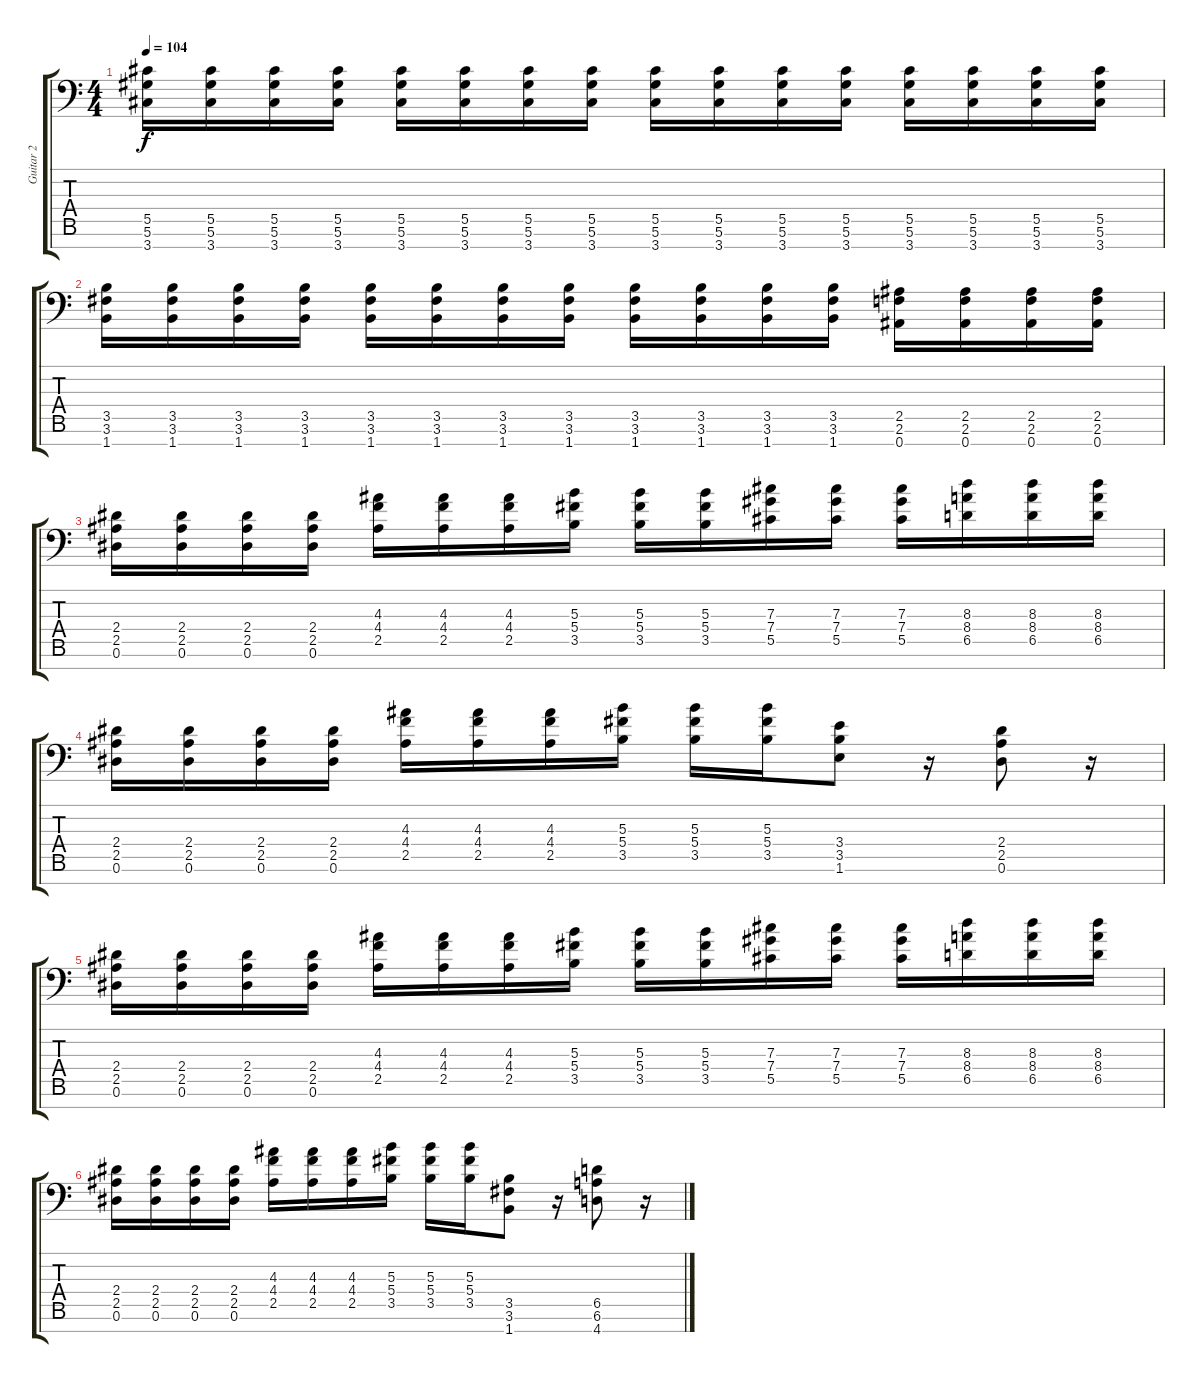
\track ("Guitar 2" "Guitar 2") {instrument distortionguitar}
\staff {score tabs}
\tuning (Eb4 Bb3 Gb3 Db3 Ab2 Eb2 Bb1) {hide}
\ts (4 4)
\tempo 104
\clef f4
\ks c
(5.5 5.6 3.7).16{dy f} (5.5 5.6 3.7).16 (5.5 5.6 3.7).16 (5.5 5.6 3.7).16 (5.5 5.6 3.7).16 (5.5 5.6 3.7).16 (5.5 5.6 3.7).16 (5.5 5.6 3.7).16 (5.5 5.6 3.7).16 (5.5 5.6 3.7).16 (5.5 5.6 3.7).16 (5.5 5.6 3.7).16 (5.5 5.6 3.7).16 (5.5 5.6 3.7).16 (5.5 5.6 3.7).16 (5.5 5.6 3.7).16 |
(3.5 3.6 1.7).16 (3.5 3.6 1.7).16 (3.5 3.6 1.7).16 (3.5 3.6 1.7).16 (3.5 3.6 1.7).16 (3.5 3.6 1.7).16 (3.5 3.6 1.7).16 (3.5 3.6 1.7).16 (3.5 3.6 1.7).16 (3.5 3.6 1.7).16 (3.5 3.6 1.7).16 (3.5 3.6 1.7).16 (2.5 2.6 0.7).16 (2.5 2.6 0.7).16 (2.5 2.6 0.7).16 (2.5 2.6 0.7).16 |
(2.4 2.5 0.6).16 (2.4 2.5 0.6).16 (2.4 2.5 0.6).16 (2.4 2.5 0.6).16 (4.3 4.4 2.5).16 (4.3 4.4 2.5).16 (4.3 4.4 2.5).16 (5.3 5.4 3.5).16 (5.3 5.4 3.5).16 (5.3 5.4 3.5).16 (7.3 7.4 5.5).16 (7.3 7.4 5.5).16 (7.3 7.4 5.5).16 (8.3 8.4 6.5).16 (8.3 8.4 6.5).16 (8.3 8.4 6.5).16 |
(2.4 2.5 0.6).16 (2.4 2.5 0.6).16 (2.4 2.5 0.6).16 (2.4 2.5 0.6).16 (4.3 4.4 2.5).16 (4.3 4.4 2.5).16 (4.3 4.4 2.5).16 (5.3 5.4 3.5).16 (5.3 5.4 3.5).16 (5.3 5.4 3.5).16 (3.4 3.5 1.6).8 r.16 (2.4 2.5 0.6).8 r.16 |
(2.4 2.5 0.6).16 (2.4 2.5 0.6).16 (2.4 2.5 0.6).16 (2.4 2.5 0.6).16 (4.3 4.4 2.5).16 (4.3 4.4 2.5).16 (4.3 4.4 2.5).16 (5.3 5.4 3.5).16 (5.3 5.4 3.5).16 (5.3 5.4 3.5).16 (7.3 7.4 5.5).16 (7.3 7.4 5.5).16 (7.3 7.4 5.5).16 (8.3 8.4 6.5).16 (8.3 8.4 6.5).16 (8.3 8.4 6.5).16 |
(2.4 2.5 0.6).16 (2.4 2.5 0.6).16 (2.4 2.5 0.6).16 (2.4 2.5 0.6).16 (4.3 4.4 2.5).16 (4.3 4.4 2.5).16 (4.3 4.4 2.5).16 (5.3 5.4 3.5).16 (5.3 5.4 3.5).16 (5.3 5.4 3.5).16 (3.5 3.6 1.7).8 r.16 (6.5 6.6 4.7).8 r.16
